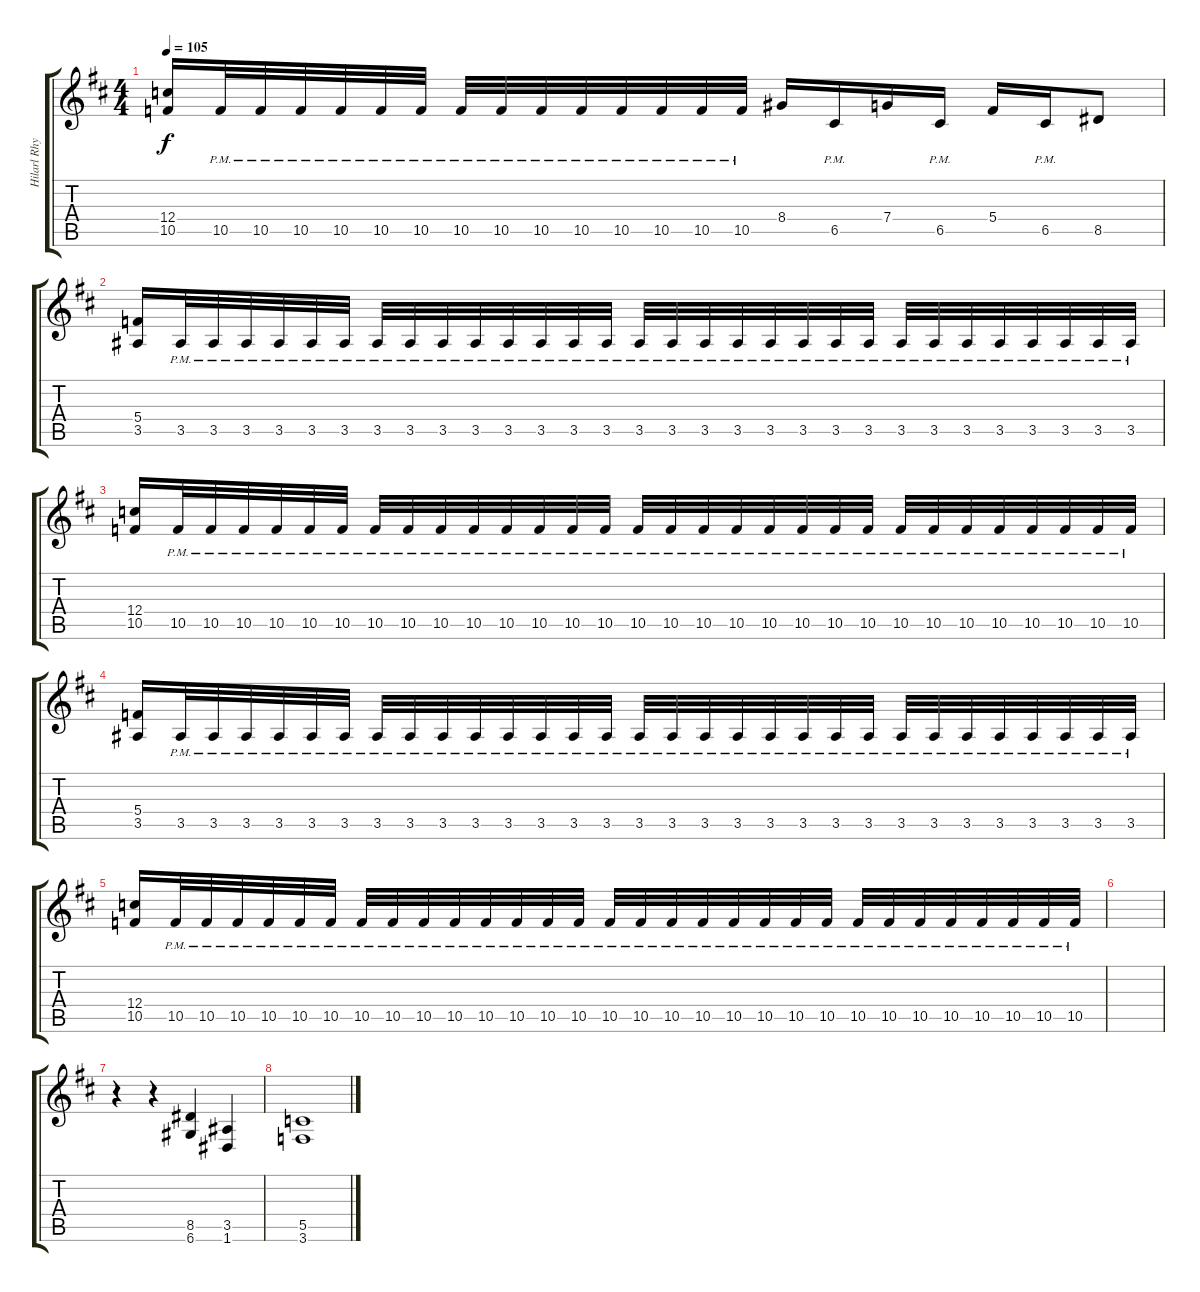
\track ("Hilarl Rhythm" "Hilarl Rhy") {instrument distortionguitar}
\staff {score tabs}
\tuning (D4 A3 F3 C3 G2 D2) {hide}
\ts (4 4)
\tempo 105
\clef g2
\ks d
(12.4 10.5).16{dy f} 10.5{pm}.32 10.5{pm}.32 10.5{pm}.32 10.5{pm}.32 10.5{pm}.32 10.5{pm}.32 10.5{pm}.32 10.5{pm}.32 10.5{pm}.32 10.5{pm}.32 10.5{pm}.32 10.5{pm}.32 10.5{pm}.32 10.5{pm}.32 8.4.16 6.5{pm}.16 7.4.16 6.5{pm}.16 5.4.16 6.5{pm}.16 8.5.8 |
(5.4 3.5).16 3.5{pm}.32 3.5{pm}.32 3.5{pm}.32 3.5{pm}.32 3.5{pm}.32 3.5{pm}.32 3.5{pm}.32 3.5{pm}.32 3.5{pm}.32 3.5{pm}.32 3.5{pm}.32 3.5{pm}.32 3.5{pm}.32 3.5{pm}.32 3.5{pm}.32 3.5{pm}.32 3.5{pm}.32 3.5{pm}.32 3.5{pm}.32 3.5{pm}.32 3.5{pm}.32 3.5{pm}.32 3.5{pm}.32 3.5{pm}.32 3.5{pm}.32 3.5{pm}.32 3.5{pm}.32 3.5{pm}.32 3.5{pm}.32 3.5{pm}.32 |
(12.4 10.5).16 10.5{pm}.32 10.5{pm}.32 10.5{pm}.32 10.5{pm}.32 10.5{pm}.32 10.5{pm}.32 10.5{pm}.32 10.5{pm}.32 10.5{pm}.32 10.5{pm}.32 10.5{pm}.32 10.5{pm}.32 10.5{pm}.32 10.5{pm}.32 10.5{pm}.32 10.5{pm}.32 10.5{pm}.32 10.5{pm}.32 10.5{pm}.32 10.5{pm}.32 10.5{pm}.32 10.5{pm}.32 10.5{pm}.32 10.5{pm}.32 10.5{pm}.32 10.5{pm}.32 10.5{pm}.32 10.5{pm}.32 10.5{pm}.32 10.5{pm}.32 |
(5.4 3.5).16 3.5{pm}.32 3.5{pm}.32 3.5{pm}.32 3.5{pm}.32 3.5{pm}.32 3.5{pm}.32 3.5{pm}.32 3.5{pm}.32 3.5{pm}.32 3.5{pm}.32 3.5{pm}.32 3.5{pm}.32 3.5{pm}.32 3.5{pm}.32 3.5{pm}.32 3.5{pm}.32 3.5{pm}.32 3.5{pm}.32 3.5{pm}.32 3.5{pm}.32 3.5{pm}.32 3.5{pm}.32 3.5{pm}.32 3.5{pm}.32 3.5{pm}.32 3.5{pm}.32 3.5{pm}.32 3.5{pm}.32 3.5{pm}.32 3.5{pm}.32 |
(12.4 10.5).16 10.5{pm}.32 10.5{pm}.32 10.5{pm}.32 10.5{pm}.32 10.5{pm}.32 10.5{pm}.32 10.5{pm}.32 10.5{pm}.32 10.5{pm}.32 10.5{pm}.32 10.5{pm}.32 10.5{pm}.32 10.5{pm}.32 10.5{pm}.32 10.5{pm}.32 10.5{pm}.32 10.5{pm}.32 10.5{pm}.32 10.5{pm}.32 10.5{pm}.32 10.5{pm}.32 10.5{pm}.32 10.5{pm}.32 10.5{pm}.32 10.5{pm}.32 10.5{pm}.32 10.5{pm}.32 10.5{pm}.32 10.5{pm}.32 10.5{pm}.32 |
|
r.4 r.4 (8.5 6.6).4 (3.5 1.6).4 |
(5.5 3.6).1
